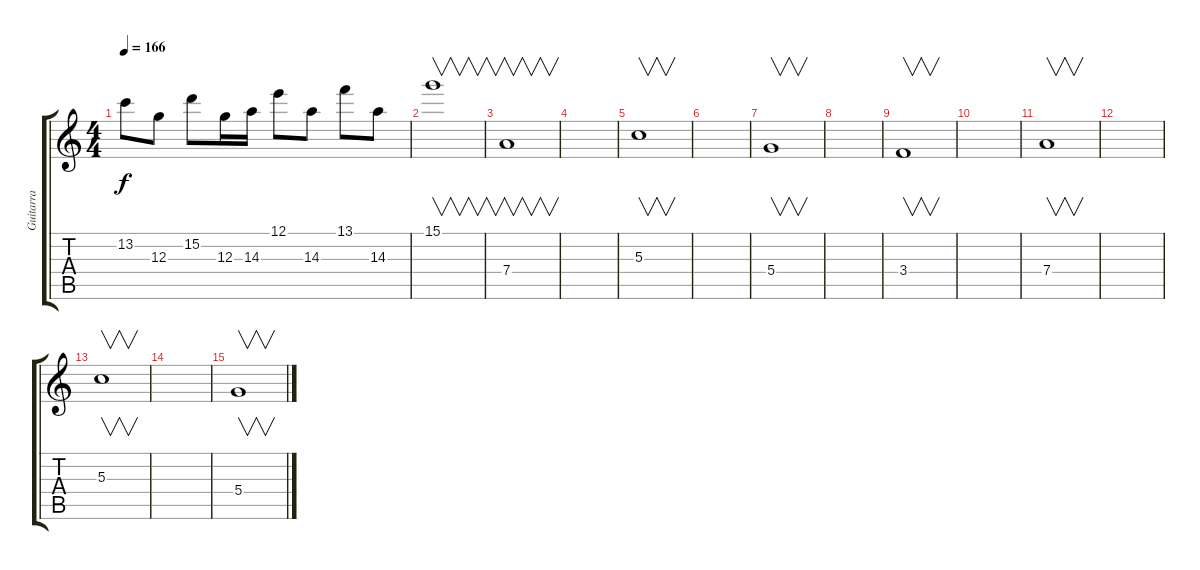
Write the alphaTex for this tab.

\track ("Guitarra" "Guitarra") {instrument distortionguitar}
\staff {score tabs}
\tuning (E4 B3 G3 D3 A2 E2) {hide}
\ts (4 4)
\tempo 166
\clef g2
\ks c
13.2.8{dy f} 12.3.8 15.2.8 12.3.16 14.3.16 12.1.8 14.3.8 13.1.8 14.3.8 |
15.1.1{v} |
7.4.1{v} |
|
5.3.1{v} |
|
5.4.1{v} |
|
3.4.1{v} |
|
7.4.1{v} |
|
5.3.1{v} |
|
5.4.1{v}
